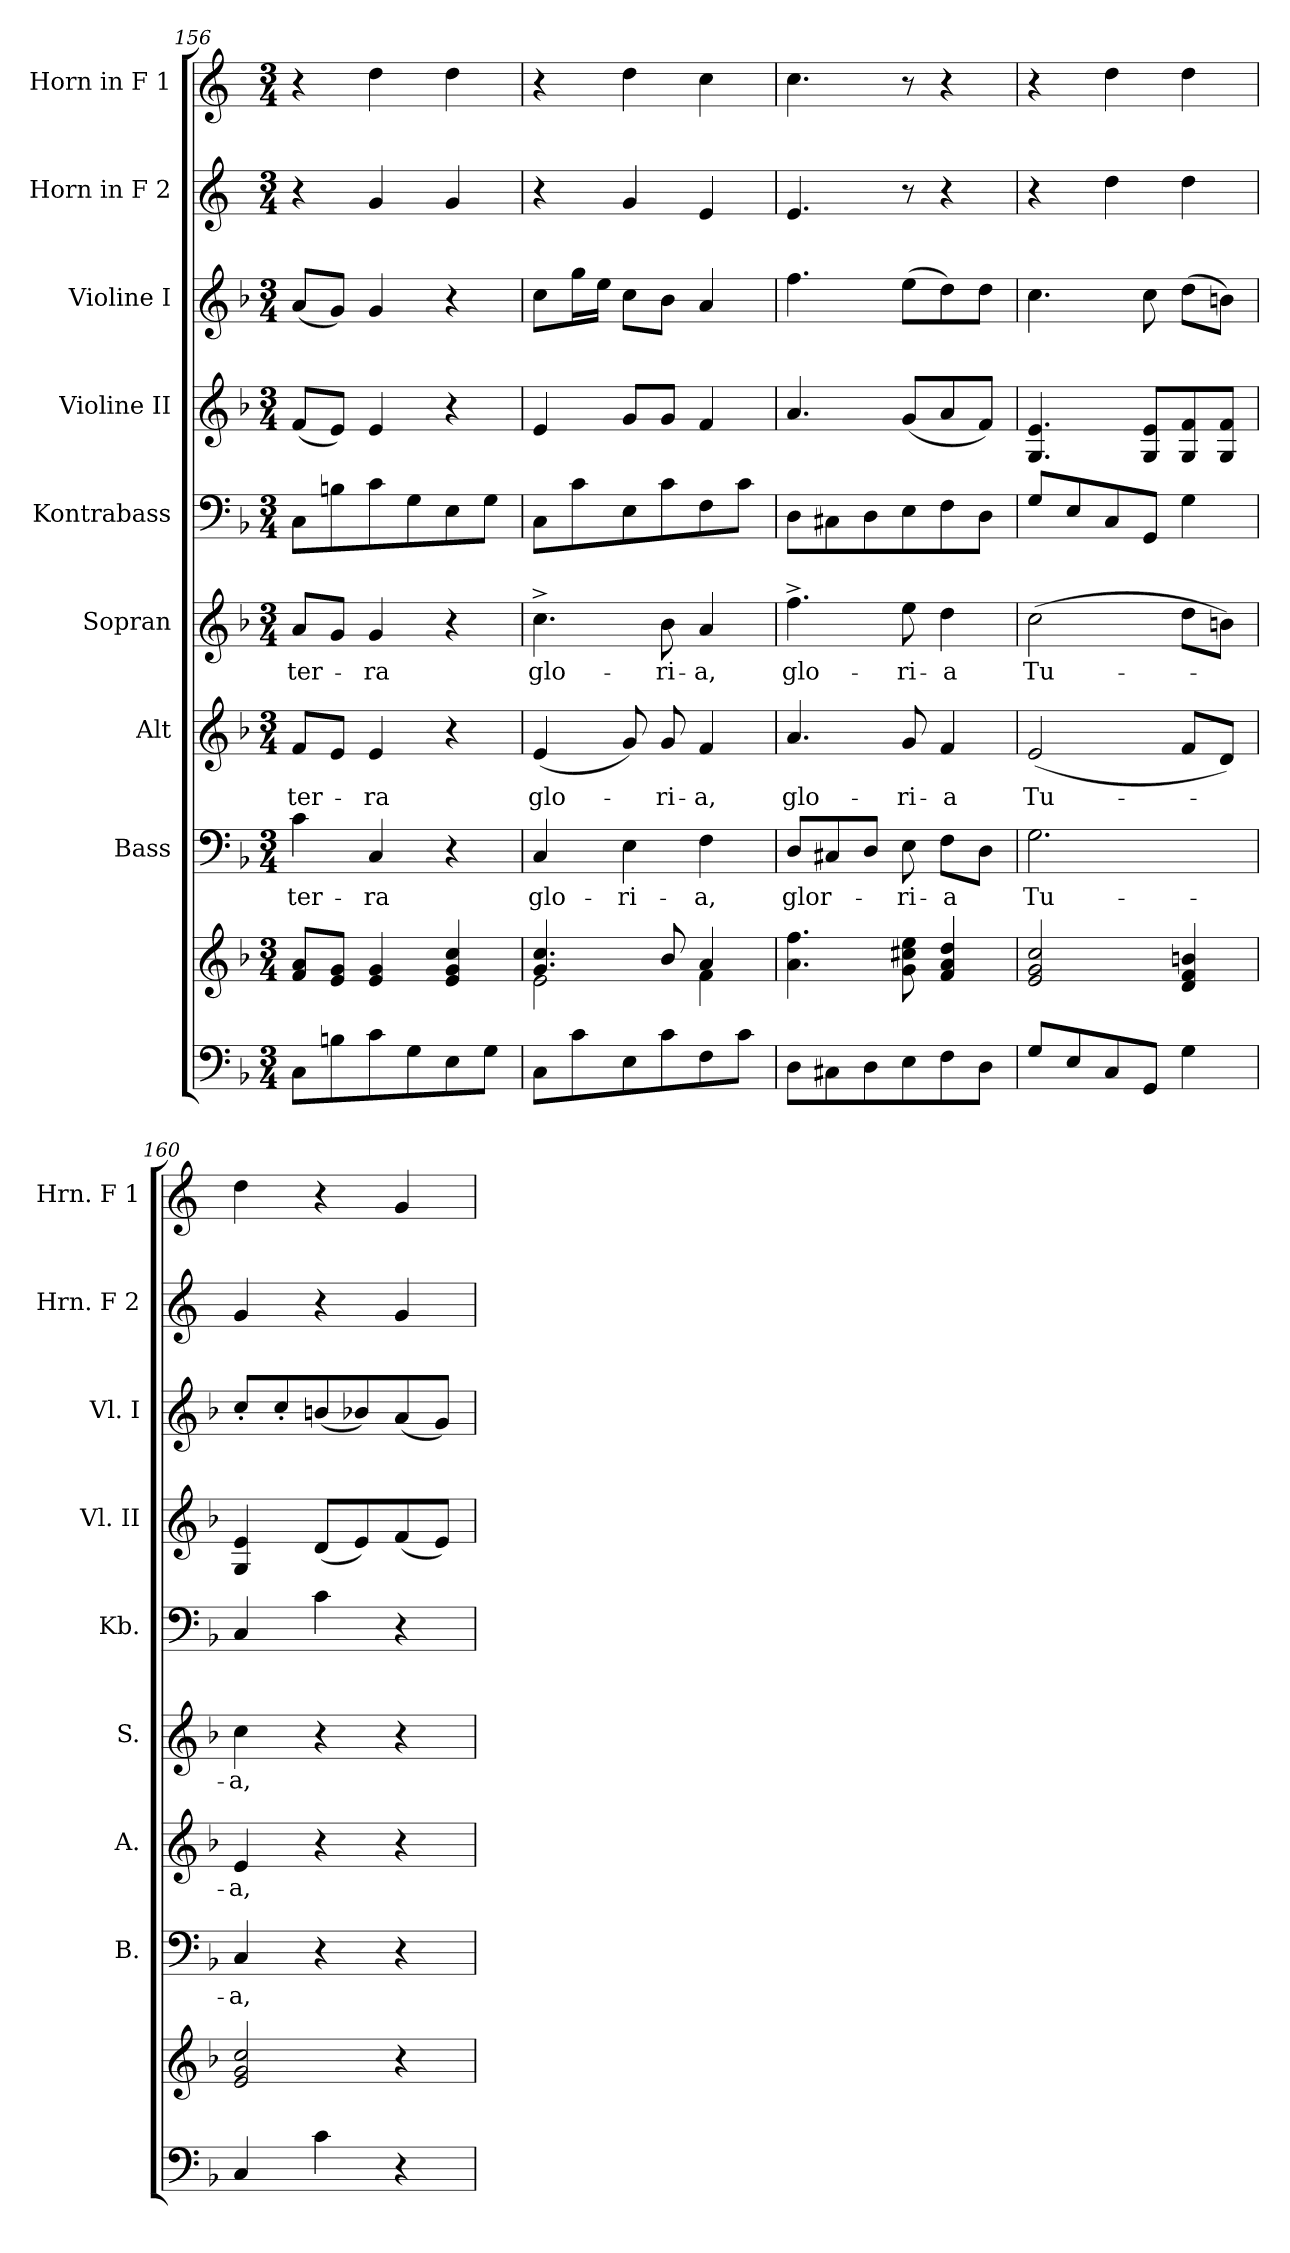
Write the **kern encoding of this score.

**kern	**kern	**kern	**text	**kern	**text	**kern	**text	**kern	**kern	**kern	**kern	**kern
*part9	*part9	*part8	*part8	*part7	*part7	*part6	*part6	*part5	*part4	*part3	*part2	*part1
*staff10	*staff9	*staff8	*staff8	*staff7	*staff7	*staff6	*staff6	*staff5	*staff4	*staff3	*staff2	*staff1
*	*	*I"Bass	*	*I"Alt	*	*I"Sopran	*	*I"Kontrabass	*I"Violine II	*I"Violine I	*I"Horn in F 2	*I"Horn in F 1
*	*	*I'B.	*	*I'A.	*	*I'S.	*	*I'Kb.	*I'Vl. II	*I'Vl. I	*I'Hrn. F 2	*I'Hrn. F 1
!!LO:PB:g=z
*clefF4	*clefG2	*clefF4	*	*clefG2	*	*clefG2	*	*clefF4	*clefG2	*clefG2	*clefG2	*clefG2
*	*	*	*	*	*	*	*	*ITrd7c12	*	*	*ITrd4c7	*ITrd4c7
*k[b-]	*k[b-]	*k[b-]	*	*k[b-]	*	*k[b-]	*	*k[b-]	*k[b-]	*k[b-]	*k[b-]	*k[b-]
*F:	*F:	*F:	*	*F:	*	*F:	*	*F:	*F:	*F:	*F:	*F:
*M3/4	*M3/4	*M3/4	*	*M3/4	*	*M3/4	*	*M3/4	*M3/4	*M3/4	*M3/4	*M3/4
=156	=156	=156	=156	=156	=156	=156	=156	=156	=156	=156	=156	=156
!	!	!	!LO:LY:b	!	!LO:LY:b	!	!LO:LY:b	!	!	!	!	!
8C\L	8f/ 8a/L	4c\	ter-	8f/L	ter-	8a/L	ter-	8CC\L	(<8f/L	(<8a/L	4r	4r
8Bn\	8e/ 8g/J	.	.	8e/J	.	8g/J	.	8BBn\	8e/J)	8g/J)	.	.
!	!	!	!LO:LY:b	!	!LO:LY:b	!	!LO:LY:b	!	!	!	!	!
8c\	4e/ 4g/	4C/	-ra	4e/	-ra	4g/	-ra	8C\	4e/	4g/	4c/	4g\
8G\	.	.	.	.	.	.	.	8GG\	.	.	.	.
8E\	4e/ 4g/ 4cc/	4r	.	4r	.	4r	.	8EE\	4r	4r	4c/	4g\
8G\J	.	.	.	.	.	.	.	8GG\J	.	.	.	.
=157	=157	=157	=157	=157	=157	=157	=157	=157	=157	=157	=157	=157
*	*^	*	*	*	*	*	*	*	*	*	*	*
!	!	!	!	!LO:LY:b	!	!LO:LY:b	!	!LO:LY:b	!	!	!	!	!
8C\L	4.g/ 4.cc/	2e\	4C/	glo-	(<4e/	glo-	4.cc^>\	glo-	8CC\L	4e/	8cc\L	4r	4r
8c\	.	.	.	.	.	.	.	.	8C\	.	16gg\L	.	.
.	.	.	.	.	.	.	.	.	.	.	16ee\JJ	.	.
!	!	!	!	!LO:LY:b	!	!	!	!	!	!	!	!	!
8E\	.	.	4E\	-ri-	8g/)	.	.	.	8EE\	8g/L	8cc\L	4c/	4g\
!	!	!	!	!	!	!LO:LY:b	!	!LO:LY:b	!	!	!	!	!
8c\	8b-/	.	.	.	8g/	-ri-	8b-\	-ri-	8C\	8g/J	8b-\J	.	.
!	!	!	!	!LO:LY:b	!	!LO:LY:b	!	!LO:LY:b	!	!	!	!	!
8F\	4a/	4f\	4F\	-a,	4f/	-a,	4a/	-a,	8FF\	4f/	4a/	4A/	4f\
8c\J	.	.	.	.	.	.	.	.	8C\J	.	.	.	.
*	*v	*v	*	*	*	*	*	*	*	*	*	*	*
=158	=158	=158	=158	=158	=158	=158	=158	=158	=158	=158	=158	=158
!	!	!	!LO:LY:b	!	!LO:LY:b	!	!LO:LY:b	!	!	!	!	!
8D\L	4.a\ 4.ff\	8D/L	glor-	4.a/	glo-	4.ff^>\	glo-	8DD\L	4.a/	4.ff\	4.A/	4.f\
8C#X\	.	8C#X/	.	.	.	.	.	8CC#X\	.	.	.	.
8D\	.	8D/J	.	.	.	.	.	8DD\	.	.	.	.
!	!	!	!LO:LY:b	!	!LO:LY:b	!	!LO:LY:b	!	!	!	!	!
8E\	8g\ 8cc#X\ 8ee\	8E\	-ri-	8g/	-ri-	8ee\	-ri-	8EE\	(<8g/L	(>8ee\L	8r	8r
!	!	!	!LO:LY:b	!	!LO:LY:b	!	!LO:LY:b	!	!	!	!	!
8F\	4f/ 4a/ 4dd/	8F\L	-a	4f/	-a	4dd\	-a	8FF\	8a/	8dd\)	4r	4r
8D\J	.	8D\J	.	.	.	.	.	8DD\J	8f/J)	8dd\J	.	.
=159	=159	=159	=159	=159	=159	=159	=159	=159	=159	=159	=159	=159
!	!	!	!LO:LY:b	!	!LO:LY:b	!	!LO:LY:b	!	!	!	!	!
8G/L	2e/ 2g/ 2cc/	2.G\	Tu-	(<2e/	Tu-	(>2cc\	Tu-	8GG/L	4.G/ 4.e/	4.cc\	4r	4r
8E/	.	.	.	.	.	.	.	8EE/	.	.	.	.
8C/	.	.	.	.	.	.	.	8CC/	.	.	4g\	4g\
8GG/J	.	.	.	.	.	.	.	8GGG/J	8G/ 8e/L	8cc\	.	.
4G\	4d/ 4f/ 4bn/	.	.	8f/L	.	8dd\L	.	4GG\	8G/ 8f/	(>8dd\L	4g\	4g\
.	.	.	.	8d/J)	.	8bn\J)	.	.	8G/ 8f/J	8bn\J)	.	.
=160	=160	=160	=160	=160	=160	=160	=160	=160	=160	=160	=160	=160
!	!	!	!LO:LY:b	!	!LO:LY:b	!	!LO:LY:b	!	!	!	!	!
4C/	2e/ 2g/ 2cc/	4C/	-a,	4e/	-a,	4cc\	-a,	4CC/	4G/ 4e/	8cc'</L	4c/	4g\
.	.	.	.	.	.	.	.	.	.	8cc'</	.	.
4c\	.	4r	.	4r	.	4r	.	4C\	(<8d/L	(<8bn/	4r	4r
.	.	.	.	.	.	.	.	.	8e/)	8b-X/)	.	.
4r	4r	4r	.	4r	.	4r	.	4r	(<8f/	(<8a/	4c/	4c/
.	.	.	.	.	.	.	.	.	8e/J)	8g/J)	.	.
=	=	=	=	=	=	=	=	=	=	=	=	=
*-	*-	*-	*-	*-	*-	*-	*-	*-	*-	*-	*-	*-
